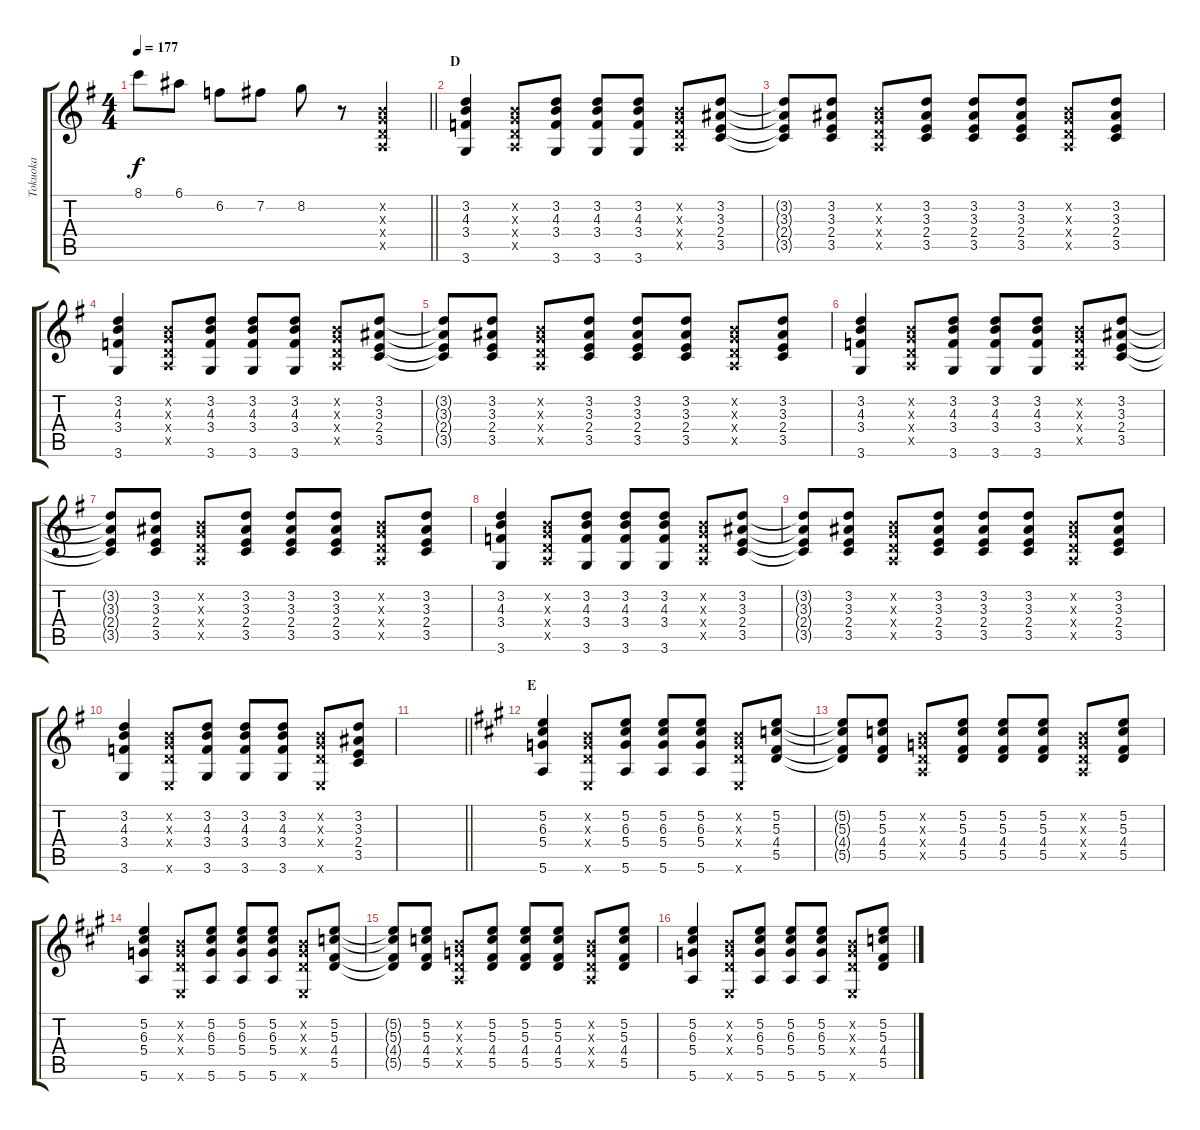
\track ("Tokuoka" "Tokuoka") {instrument acousticguitarsteel}
\staff {score tabs}
\tuning (E4 B3 G3 D3 A2 E2) {hide}
\ts (4 4)
\tempo 177
\clef g2
\barLineRight lightlight
\ks g
8.1.8{dy f} 6.1.8 6.2.8 7.2.8 8.2.8 r.8 (0.2{x} 0.3{x} 0.4{x} 0.5{x}).4 |
\section ("" "D")
(3.2 4.3 3.4 3.6).4 (0.2{x} 0.3{x} 0.4{x} 0.5{x}).8 (3.2 4.3 3.4 3.6).8 (3.2 4.3 3.4 3.6).8 (3.2 4.3 3.4 3.6).8 (0.2{x} 0.3{x} 0.4{x} 0.5{x}).8 (3.2 3.3 2.4 3.5).8 |
(3.2{t} 3.3{t} 2.4{t} 3.5{t}).8 (3.2 3.3 2.4 3.5).8 (0.2{x} 0.3{x} 0.4{x} 0.5{x}).8 (3.2 3.3 2.4 3.5).8 (3.2 3.3 2.4 3.5).8 (3.2 3.3 2.4 3.5).8 (0.2{x} 0.3{x} 0.4{x} 0.5{x}).8 (3.2 3.3 2.4 3.5).8 |
(3.2 4.3 3.4 3.6).4 (0.2{x} 0.3{x} 0.4{x} 0.5{x}).8 (3.2 4.3 3.4 3.6).8 (3.2 4.3 3.4 3.6).8 (3.2 4.3 3.4 3.6).8 (0.2{x} 0.3{x} 0.4{x} 0.5{x}).8 (3.2 3.3 2.4 3.5).8 |
(3.2{t} 3.3{t} 2.4{t} 3.5{t}).8 (3.2 3.3 2.4 3.5).8 (0.2{x} 0.3{x} 0.4{x} 0.5{x}).8 (3.2 3.3 2.4 3.5).8 (3.2 3.3 2.4 3.5).8 (3.2 3.3 2.4 3.5).8 (0.2{x} 0.3{x} 0.4{x} 0.5{x}).8 (3.2 3.3 2.4 3.5).8 |
(3.2 4.3 3.4 3.6).4 (0.2{x} 0.3{x} 0.4{x} 0.5{x}).8 (3.2 4.3 3.4 3.6).8 (3.2 4.3 3.4 3.6).8 (3.2 4.3 3.4 3.6).8 (0.2{x} 0.3{x} 0.4{x} 0.5{x}).8 (3.2 3.3 2.4 3.5).8 |
(3.2{t} 3.3{t} 2.4{t} 3.5{t}).8 (3.2 3.3 2.4 3.5).8 (0.2{x} 0.3{x} 0.4{x} 0.5{x}).8 (3.2 3.3 2.4 3.5).8 (3.2 3.3 2.4 3.5).8 (3.2 3.3 2.4 3.5).8 (0.2{x} 0.3{x} 0.4{x} 0.5{x}).8 (3.2 3.3 2.4 3.5).8 |
(3.2 4.3 3.4 3.6).4 (0.2{x} 0.3{x} 0.4{x} 0.5{x}).8 (3.2 4.3 3.4 3.6).8 (3.2 4.3 3.4 3.6).8 (3.2 4.3 3.4 3.6).8 (0.2{x} 0.3{x} 0.4{x} 0.5{x}).8 (3.2 3.3 2.4 3.5).8 |
(3.2{t} 3.3{t} 2.4{t} 3.5{t}).8 (3.2 3.3 2.4 3.5).8 (0.2{x} 0.3{x} 0.4{x} 0.5{x}).8 (3.2 3.3 2.4 3.5).8 (3.2 3.3 2.4 3.5).8 (3.2 3.3 2.4 3.5).8 (0.2{x} 0.3{x} 0.4{x} 0.5{x}).8 (3.2 3.3 2.4 3.5).8 |
(3.2 4.3 3.4 3.6).4 (0.2{x} 0.3{x} 0.4{x} 0.6{x}).8 (3.2 4.3 3.4 3.6).8 (3.2 4.3 3.4 3.6).8 (3.2 4.3 3.4 3.6).8 (0.2{x} 0.3{x} 0.4{x} 0.6{x}).8 (3.2 3.3 2.4 3.5).8 |
\barLineRight lightlight
|
\section ("" "E")
\ks a
(5.2 6.3 5.4 5.6).4 (0.2{x} 0.3{x} 0.4{x} 0.6{x}).8 (5.2 6.3 5.4 5.6).8 (5.2 6.3 5.4 5.6).8 (5.2 6.3 5.4 5.6).8 (0.2{x} 0.3{x} 0.4{x} 0.6{x}).8 (5.2 5.3 4.4 5.5).8 |
(5.2{t} 5.3{t} 4.4{t} 5.5{t}).8 (5.2 5.3 4.4 5.5).8 (0.2{x} 0.3{x} 0.4{x} 0.5{x}).8 (5.2 5.3 4.4 5.5).8 (5.2 5.3 4.4 5.5).8 (5.2 5.3 4.4 5.5).8 (0.2{x} 0.3{x} 0.4{x} 0.5{x}).8 (5.2 5.3 4.4 5.5).8 |
(5.2 6.3 5.4 5.6).4 (0.2{x} 0.3{x} 0.4{x} 0.6{x}).8 (5.2 6.3 5.4 5.6).8 (5.2 6.3 5.4 5.6).8 (5.2 6.3 5.4 5.6).8 (0.2{x} 0.3{x} 0.4{x} 0.6{x}).8 (5.2 5.3 4.4 5.5).8 |
(5.2{t} 5.3{t} 4.4{t} 5.5{t}).8 (5.2 5.3 4.4 5.5).8 (0.2{x} 0.3{x} 0.4{x} 0.5{x}).8 (5.2 5.3 4.4 5.5).8 (5.2 5.3 4.4 5.5).8 (5.2 5.3 4.4 5.5).8 (0.2{x} 0.3{x} 0.4{x} 0.5{x}).8 (5.2 5.3 4.4 5.5).8 |
(5.2 6.3 5.4 5.6).4 (0.2{x} 0.3{x} 0.4{x} 0.6{x}).8 (5.2 6.3 5.4 5.6).8 (5.2 6.3 5.4 5.6).8 (5.2 6.3 5.4 5.6).8 (0.2{x} 0.3{x} 0.4{x} 0.6{x}).8 (5.2 5.3 4.4 5.5).8
